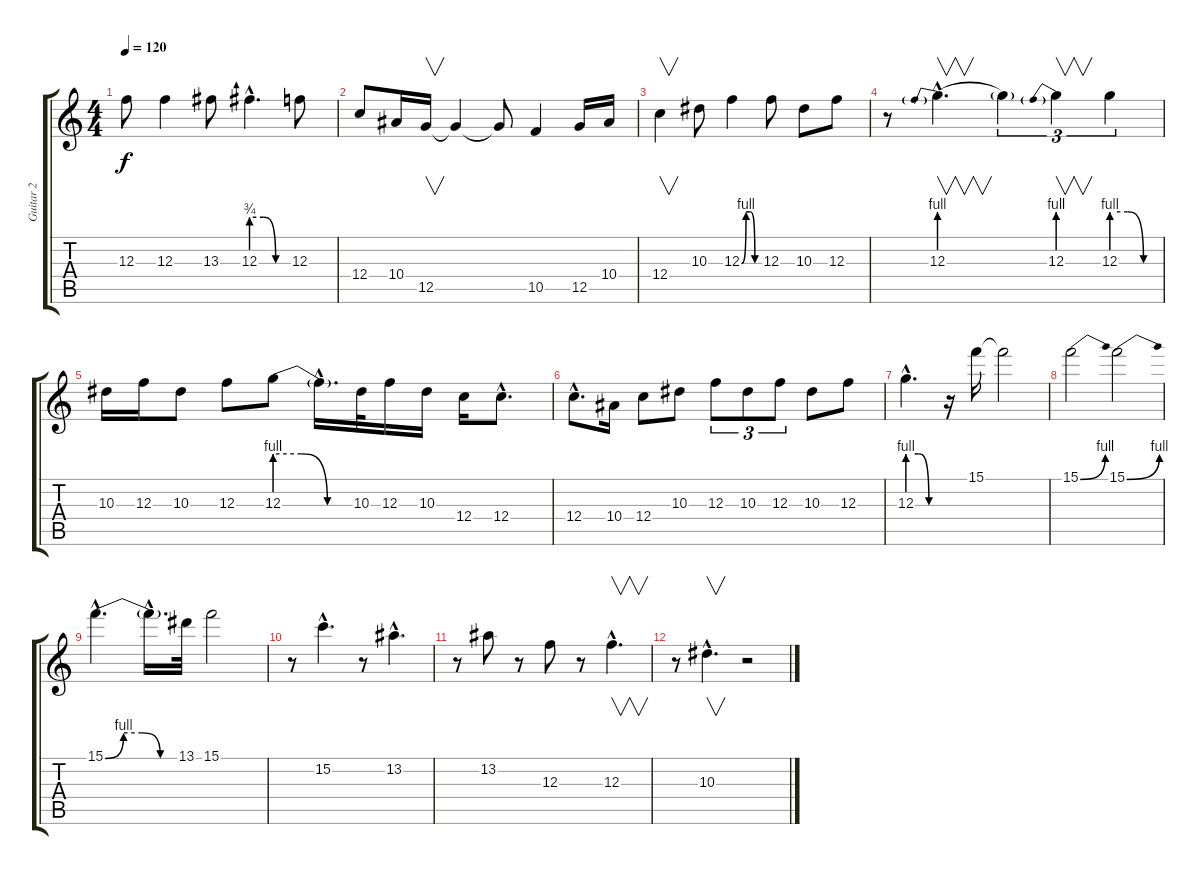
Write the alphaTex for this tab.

\track ("Guitar 2" "Guitar 2") {instrument overdrivenguitar}
\staff {score tabs}
\tuning (D4 A3 F3 C3 G2 C2) {hide}
\ts (4 4)
\tempo 120
\clef g2
\ks c
12.3{t}.8{dy f} 12.3.4 13.3.8 12.3{be (custom 0 3 20 3 40 0 60 0) hac}.4{d} 12.3.8 |
12.4.8 10.4.16 12.5.16{v} 12.5{t}.4 12.5{t}.8 10.5.4 12.5.16 10.4.16 |
12.4.4{v} 10.3.8 12.3{be (custom 0 0 15 4 30 4 45 0 60 0)}.4 12.3.8 10.3.8 12.3.8 |
r.8 12.3{be (prebend 0 4 60 4) hac}.4{v d} 12.3{t}.4{tu (3 2)} 12.3{be (prebend 0 4 60 4)}.4{v tu (3 2)} 12.3{be (custom 0 4 20 4 40 0 60 0)}.4{tu (3 2)} |
10.3.16 12.3.16 10.3.8 12.3.8 12.3{be (custom 0 4 20 4 40 0 60 0)}.8 12.3{hac t}.16{d} 10.3.32 12.3.16 10.3.16 12.4.16 12.4{hac}.8{d} |
12.4{hac}.8{d} 10.4.16 12.4.8 10.3.8 12.3.8{tu (3 2)} 10.3.8{tu (3 2)} 12.3.8{tu (3 2)} 10.3.8 12.3.8 |
12.3{be (custom 0 4 20 4 40 0 60 0) hac}.4{d} r.16 15.1.16 15.1{t}.2 |
15.1{be (bend 0 0 60 4)}.2 15.1{be (bend 0 0 60 4)}.2 |
15.1{be (custom 0 0 15 4 30 4 45 0 60 0) hac}.4{d} 15.1{hac t}.16{d} 13.1.32 15.1.2 |
r.8 15.2{hac}.4{d} r.8 13.2{hac}.4{d} |
r.8 13.2.8 r.8 12.3.8 r.8 12.3{hac}.4{v d} |
r.8 10.3{hac}.4{v d} r.2
